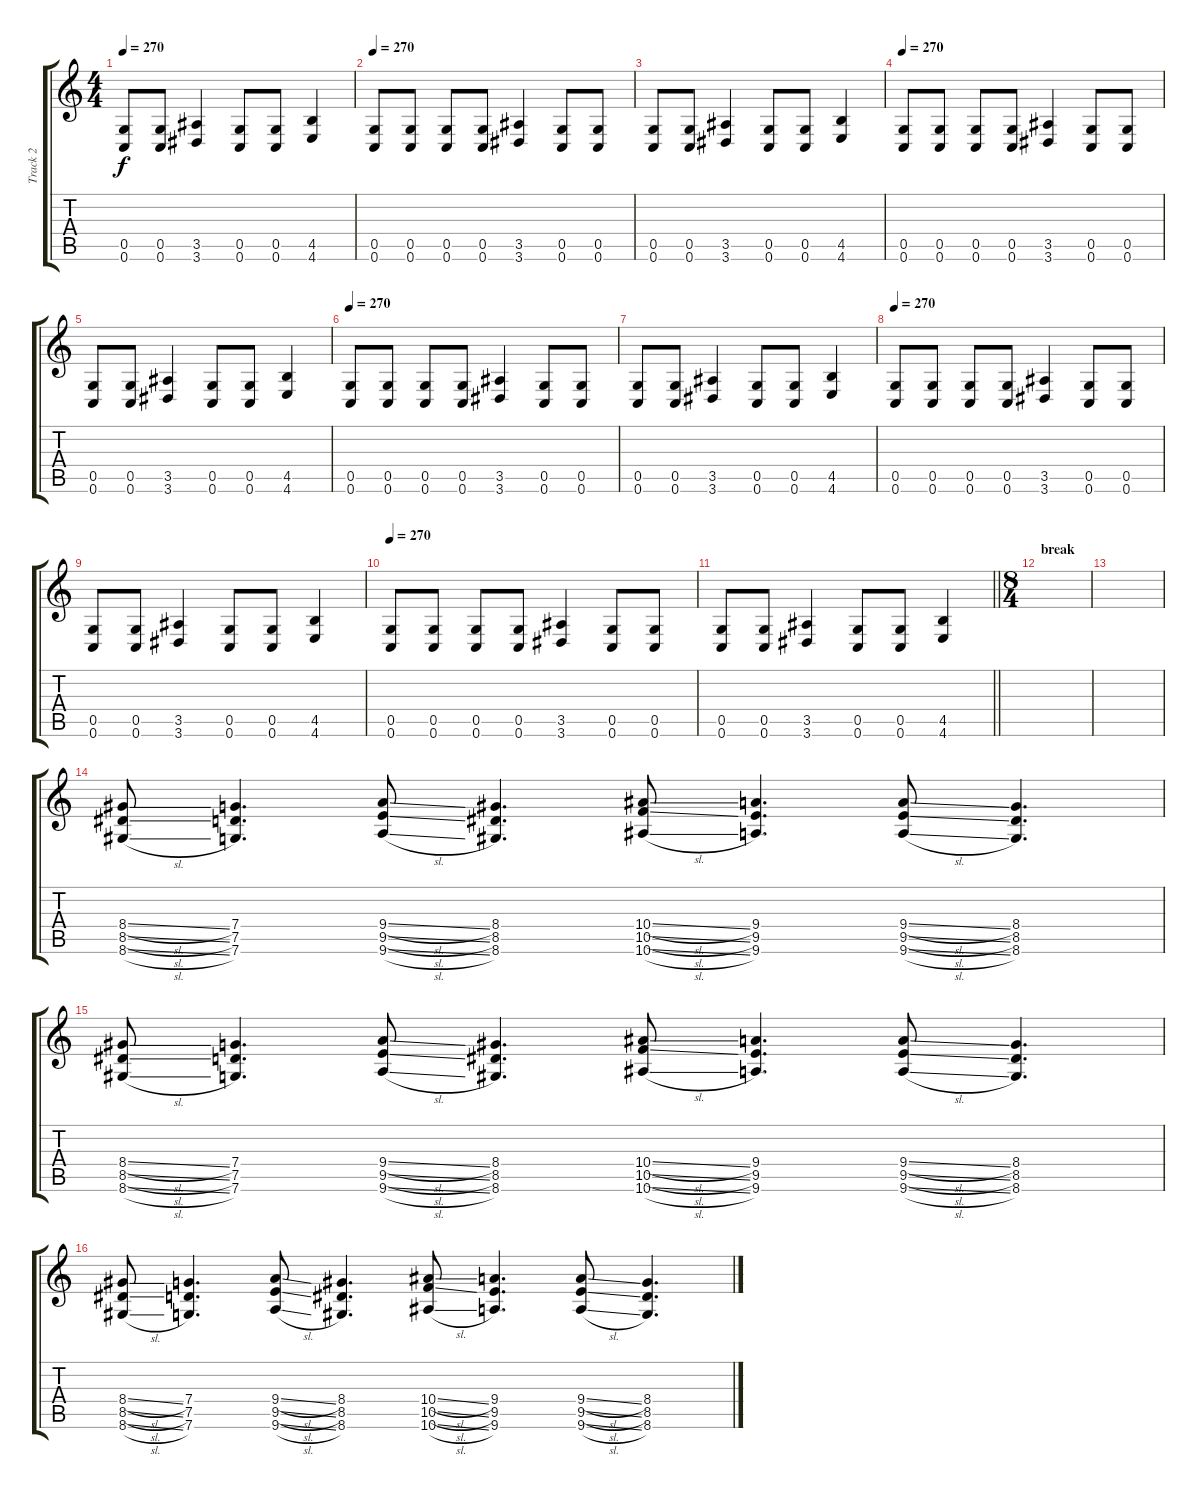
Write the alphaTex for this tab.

\track ("Track 2" "Track 2") {instrument distortionguitar}
\staff {score tabs}
\tuning (D4 A3 F3 C3 G2 C2) {hide}
\ts (4 4)
\tempo 270
\clef g2
\ks c
(0.5 0.6).8{dy f} (0.5 0.6).8 (3.5 3.6).4 (0.5 0.6).8 (0.5 0.6).8 (4.5 4.6).4 |
\tempo 270
(0.5 0.6).8 (0.5 0.6).8 (0.5 0.6).8 (0.5 0.6).8 (3.5 3.6).4 (0.5 0.6).8 (0.5 0.6).8 |
(0.5 0.6).8 (0.5 0.6).8 (3.5 3.6).4 (0.5 0.6).8 (0.5 0.6).8 (4.5 4.6).4 |
\tempo 270
(0.5 0.6).8 (0.5 0.6).8 (0.5 0.6).8 (0.5 0.6).8 (3.5 3.6).4 (0.5 0.6).8 (0.5 0.6).8 |
(0.5 0.6).8 (0.5 0.6).8 (3.5 3.6).4 (0.5 0.6).8 (0.5 0.6).8 (4.5 4.6).4 |
\tempo 270
(0.5 0.6).8 (0.5 0.6).8 (0.5 0.6).8 (0.5 0.6).8 (3.5 3.6).4 (0.5 0.6).8 (0.5 0.6).8 |
(0.5 0.6).8 (0.5 0.6).8 (3.5 3.6).4 (0.5 0.6).8 (0.5 0.6).8 (4.5 4.6).4 |
\tempo 270
(0.5 0.6).8 (0.5 0.6).8 (0.5 0.6).8 (0.5 0.6).8 (3.5 3.6).4 (0.5 0.6).8 (0.5 0.6).8 |
(0.5 0.6).8 (0.5 0.6).8 (3.5 3.6).4 (0.5 0.6).8 (0.5 0.6).8 (4.5 4.6).4 |
\tempo 270
(0.5 0.6).8 (0.5 0.6).8 (0.5 0.6).8 (0.5 0.6).8 (3.5 3.6).4 (0.5 0.6).8 (0.5 0.6).8 |
\barLineRight lightlight
(0.5 0.6).8 (0.5 0.6).8 (3.5 3.6).4 (0.5 0.6).8 (0.5 0.6).8 (4.5 4.6).4 |
\ts (8 4)
\section ("" "break")
|
|
(8.4{sl} 8.5{sl} 8.6{sl}).8 (7.4 7.5 7.6).4{d} (9.4{sl} 9.5{sl} 9.6{sl}).8 (8.4 8.5 8.6).4{d} (10.4{sl} 10.5{sl} 10.6{sl}).8 (9.4 9.5 9.6).4{d} (9.4{sl} 9.5{sl} 9.6{sl}).8 (8.4 8.5 8.6).4{d} |
(8.4{sl} 8.5{sl} 8.6{sl}).8 (7.4 7.5 7.6).4{d} (9.4{sl} 9.5{sl} 9.6{sl}).8 (8.4 8.5 8.6).4{d} (10.4{sl} 10.5{sl} 10.6{sl}).8 (9.4 9.5 9.6).4{d} (9.4{sl} 9.5{sl} 9.6{sl}).8 (8.4 8.5 8.6).4{d} |
(8.4{sl} 8.5{sl} 8.6{sl}).8 (7.4 7.5 7.6).4{d} (9.4{sl} 9.5{sl} 9.6{sl}).8 (8.4 8.5 8.6).4{d} (10.4{sl} 10.5{sl} 10.6{sl}).8 (9.4 9.5 9.6).4{d} (9.4{sl} 9.5{sl} 9.6{sl}).8 (8.4 8.5 8.6).4{d}
